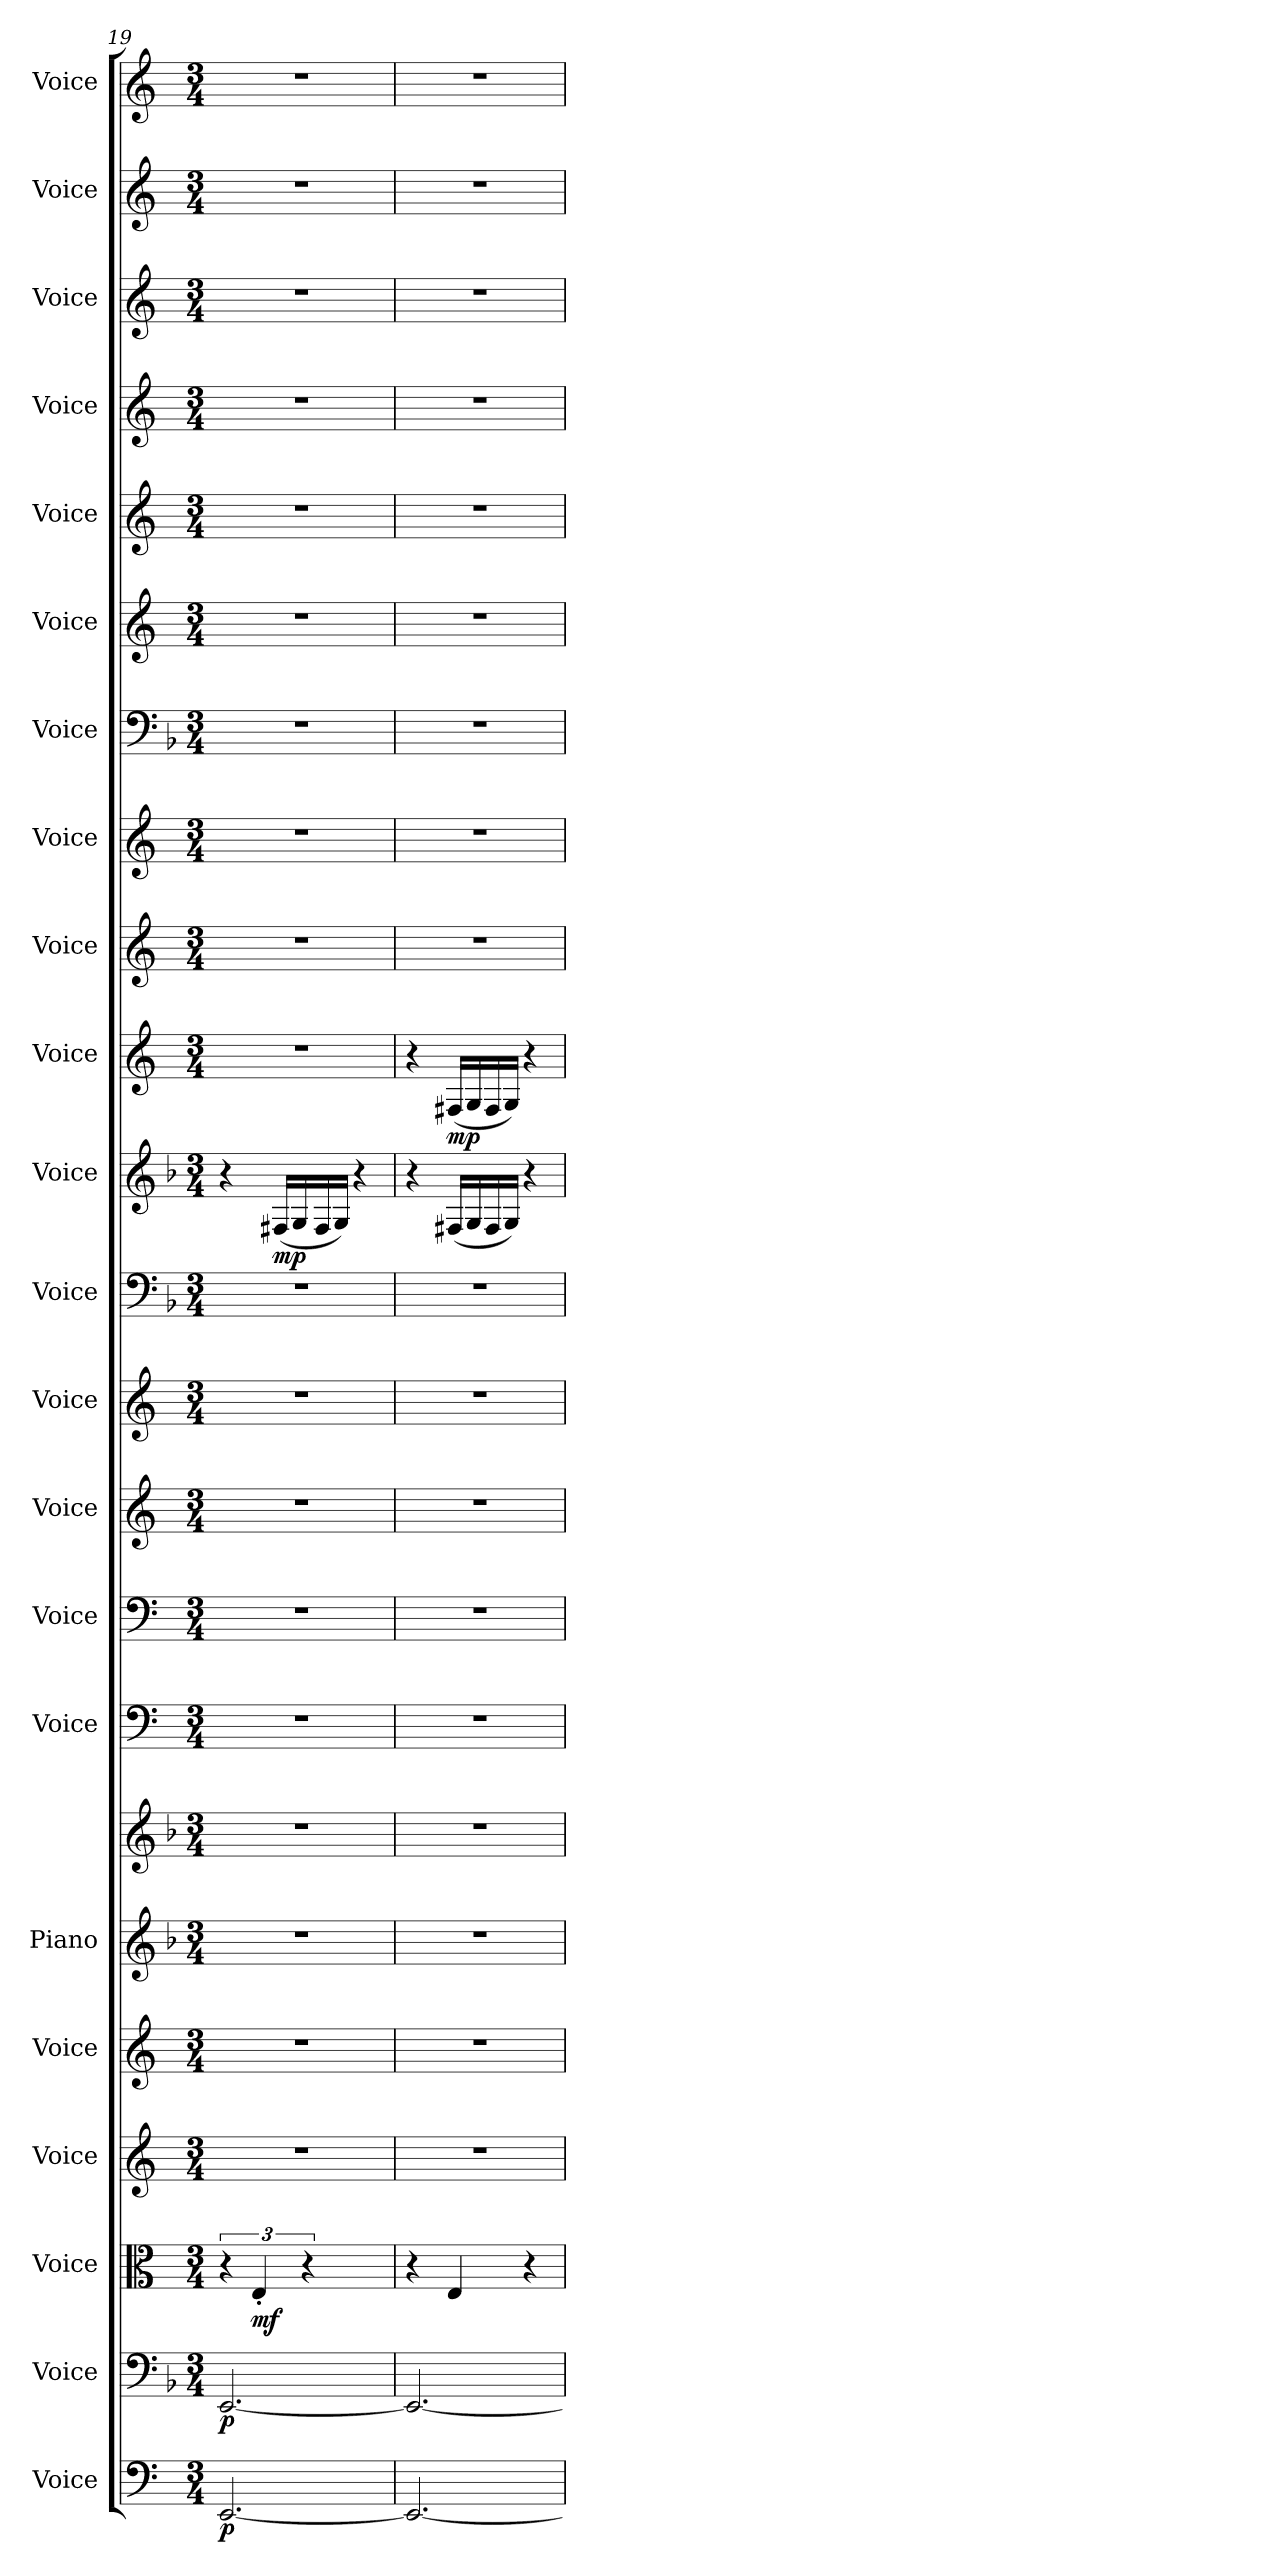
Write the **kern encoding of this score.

**kern	**dynam	**kern	**dynam	**kern	**dynam	**kern	**kern	**kern	**kern	**kern	**kern	**kern	**kern	**kern	**kern	**dynam	**kern	**dynam	**kern	**kern	**kern	**kern	**kern	**kern	**kern	**kern	**kern
*part22	*part22	*part21	*part21	*part20	*part20	*part19	*part18	*part17	*part17	*part16	*part15	*part14	*part13	*part12	*part11	*part11	*part10	*part10	*part9	*part8	*part7	*part6	*part5	*part4	*part3	*part2	*part1
*staff23	*staff23	*staff22	*staff22	*staff21	*staff21	*staff20	*staff19	*staff18	*staff17	*staff16	*staff15	*staff14	*staff13	*staff12	*staff11	*staff11	*staff10	*staff10	*staff9	*staff8	*staff7	*staff6	*staff5	*staff4	*staff3	*staff2	*staff1
*I"Voice	*	*I"Voice	*	*I"Voice	*	*I"Voice	*I"Voice	*I"Piano	*	*I"Voice	*I"Voice	*I"Voice	*I"Voice	*I"Voice	*I"Voice	*	*I"Voice	*	*I"Voice	*I"Voice	*I"Voice	*I"Voice	*I"Voice	*I"Voice	*I"Voice	*I"Voice	*I"Voice
*I'Voice	*	*I'Voice	*	*I'Voice	*	*I'Voice	*I'Voice	*I'Piano	*	*I'Voice	*I'Voice	*I'Voice	*I'Voice	*I'Voice	*I'Voice	*	*I'Voice	*	*I'Voice	*I'Voice	*I'Voice	*I'Voice	*I'Voice	*I'Voice	*I'Voice	*I'Voice	*I'Voice
*clefF4	*	*clefF4	*	*clefC3	*	*clefG2	*clefG2	*clefG2	*clefG2	*clefF4	*clefF4	*clefG2	*clefG2	*clefF4	*clefG2	*	*clefG2	*	*clefG2	*clefG2	*clefF4	*clefG2	*clefG2	*clefG2	*clefG2	*clefG2	*clefG2
*	*	*k[b-]	*	*	*	*	*	*k[b-]	*k[b-]	*	*	*	*	*k[b-]	*k[b-]	*	*	*	*	*	*k[b-]	*	*	*	*	*	*
*M3/4	*	*M3/4	*	*M3/4	*	*M3/4	*M3/4	*M3/4	*M3/4	*M3/4	*M3/4	*M3/4	*M3/4	*M3/4	*M3/4	*	*M3/4	*	*M3/4	*M3/4	*M3/4	*M3/4	*M3/4	*M3/4	*M3/4	*M3/4	*M3/4
=19	=19	=19	=19	=19	=19	=19	=19	=19	=19	=19	=19	=19	=19	=19	=19	=19	=19	=19	=19	=19	=19	=19	=19	=19	=19	=19	=19
!	!LO:DY:b	!	!LO:DY:b	!	!	!	!	!	!	!	!	!	!	!	!	!	!	!	!	!	!	!	!	!	!	!	!
[<2.EE/	p	[<2.EE/	p	6r	.	2.rdd	2.r	2.r	2.r	2.r	2.r	2.r	2.r	2.r	4r	.	2.r	.	2.rdd	2.r	2.r	2.r	2.r	2.r	2.r	2.r	2.r
!	!	!	!	!	!LO:DY:b	!	!	!	!	!	!	!	!	!	!	!	!	!	!	!	!	!	!	!	!	!	!
.	.	.	.	6E'>'>'>/	mf	.	.	.	.	.	.	.	.	.	.	.	.	.	.	.	.	.	.	.	.	.	.
!	!	!	!	!	!	!	!	!	!	!	!	!	!	!	!	!LO:DY:b	!	!	!	!	!	!	!	!	!	!	!
.	.	.	.	.	.	.	.	.	.	.	.	.	.	.	(<16F#X/LL	mp	.	.	.	.	.	.	.	.	.	.	.
.	.	.	.	.	.	.	.	.	.	.	.	.	.	.	16G/	.	.	.	.	.	.	.	.	.	.	.	.
.	.	.	.	6r	.	.	.	.	.	.	.	.	.	.	.	.	.	.	.	.	.	.	.	.	.	.	.
.	.	.	.	.	.	.	.	.	.	.	.	.	.	.	16F#/	.	.	.	.	.	.	.	.	.	.	.	.
.	.	.	.	.	.	.	.	.	.	.	.	.	.	.	16G/JJ)	.	.	.	.	.	.	.	.	.	.	.	.
.	.	.	.	4ryy	.	.	.	.	.	.	.	.	.	.	4r	.	.	.	.	.	.	.	.	.	.	.	.
=20	=20	=20	=20	=20	=20	=20	=20	=20	=20	=20	=20	=20	=20	=20	=20	=20	=20	=20	=20	=20	=20	=20	=20	=20	=20	=20	=20
2.EE/_<	.	2.EE/_<	.	4r	.	2.rdd	2.r	2.r	2.r	2.r	2.r	2.r	2.r	2.r	4r	.	4r	.	2.rdd	2.r	2.r	2.r	2.r	2.r	2.r	2.r	2.r
!	!	!	!	!	!	!	!	!	!	!	!	!	!	!	!	!	!	!LO:DY:b	!	!	!	!	!	!	!	!	!
.	.	.	.	4E/	.	.	.	.	.	.	.	.	.	.	(<16F#X/LL	.	(<16F#X/LL	mp	.	.	.	.	.	.	.	.	.
.	.	.	.	.	.	.	.	.	.	.	.	.	.	.	16G/	.	16G/	.	.	.	.	.	.	.	.	.	.
.	.	.	.	.	.	.	.	.	.	.	.	.	.	.	16F#/	.	16F#/	.	.	.	.	.	.	.	.	.	.
.	.	.	.	.	.	.	.	.	.	.	.	.	.	.	16G/JJ)	.	16G/JJ)	.	.	.	.	.	.	.	.	.	.
.	.	.	.	4r	.	.	.	.	.	.	.	.	.	.	4r	.	4r	.	.	.	.	.	.	.	.	.	.
=	=	=	=	=	=	=	=	=	=	=	=	=	=	=	=	=	=	=	=	=	=	=	=	=	=	=	=
*-	*-	*-	*-	*-	*-	*-	*-	*-	*-	*-	*-	*-	*-	*-	*-	*-	*-	*-	*-	*-	*-	*-	*-	*-	*-	*-	*-
